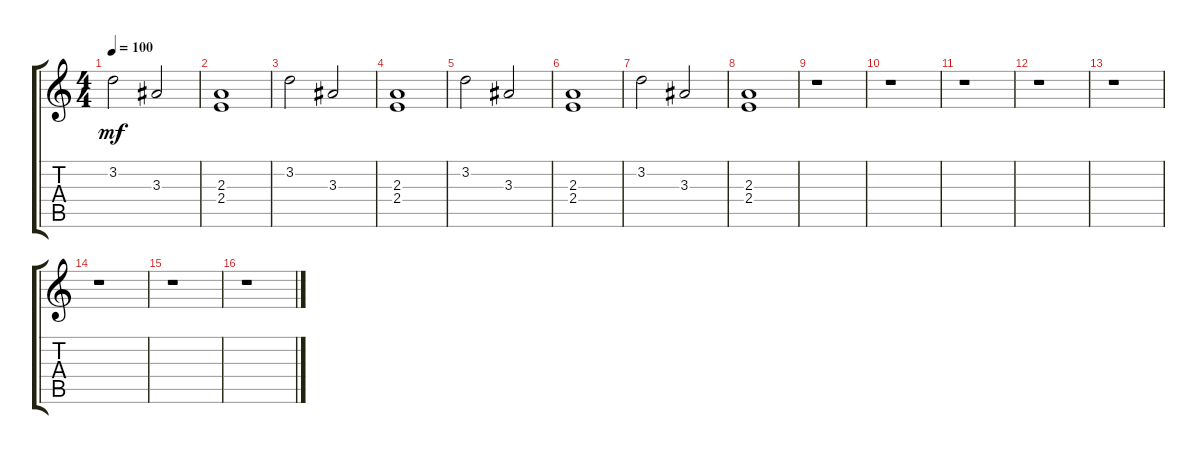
\track "" {instrument distortionguitar}
\staff {score tabs}
\tuning (E4 B3 G3 D3 A2 E2) {hide}
\ts (4 4)
\tempo 100
\clef g2
\ks c
3.2.2{dy mf} 3.3.2 |
(2.3 2.4).1 |
3.2.2 3.3.2 |
(2.3 2.4).1 |
3.2.2 3.3.2 |
(2.3 2.4).1 |
3.2.2 3.3.2 |
(2.3 2.4).1 |
r.1 |
r.1 |
r.1 |
r.1 |
r.1 |
r.1 |
r.1 |
r.1
